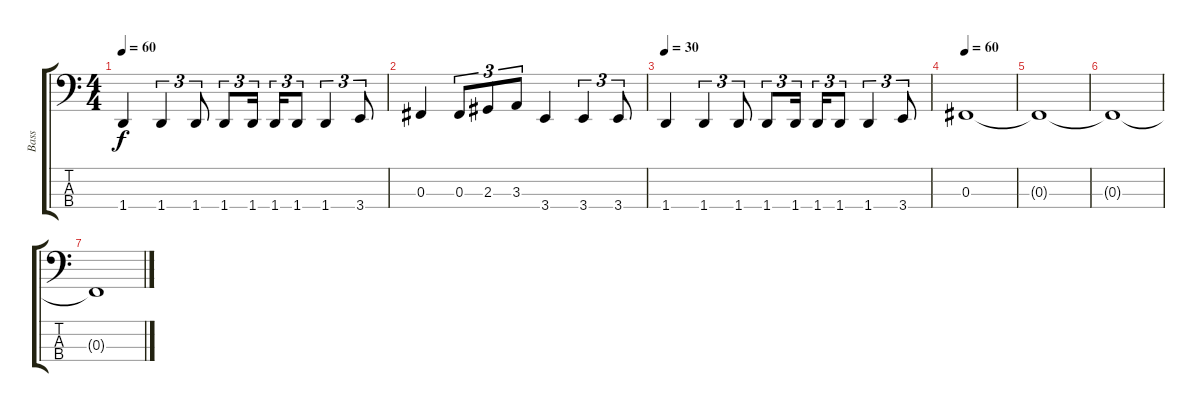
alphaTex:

\track ("Bass" "Bass") {instrument electricbasspick}
\staff {score tabs}
\tuning (E2 B1 Gb1 Db1) {hide}
\ts (4 4)
\tempo 60
\clef f4
\ks c
1.4.4{dy f} 1.4.4{tu (3 2)} 1.4.8{tu (3 2)} 1.4.8{tu (3 2)} 1.4.16{tu (3 2) beam splitsecondary} 1.4.16{tu (3 2)} 1.4.8{tu (3 2)} 1.4.4{tu (3 2)} 3.4.8{tu (3 2)} |
0.3.4 0.3.8{tu (3 2)} 2.3.8{tu (3 2)} 3.3.8{tu (3 2)} 3.4.4 3.4.4{tu (3 2)} 3.4.8{tu (3 2)} |
\tempo 30
1.4.4 1.4.4{tu (3 2)} 1.4.8{tu (3 2)} 1.4.8{tu (3 2)} 1.4.16{tu (3 2) beam splitsecondary} 1.4.16{tu (3 2)} 1.4.8{tu (3 2)} 1.4.4{tu (3 2)} 3.4.8{tu (3 2)} |
\tempo 60
0.3.1 |
0.3{t}.1 |
0.3{t}.1 |
0.3{t}.1
